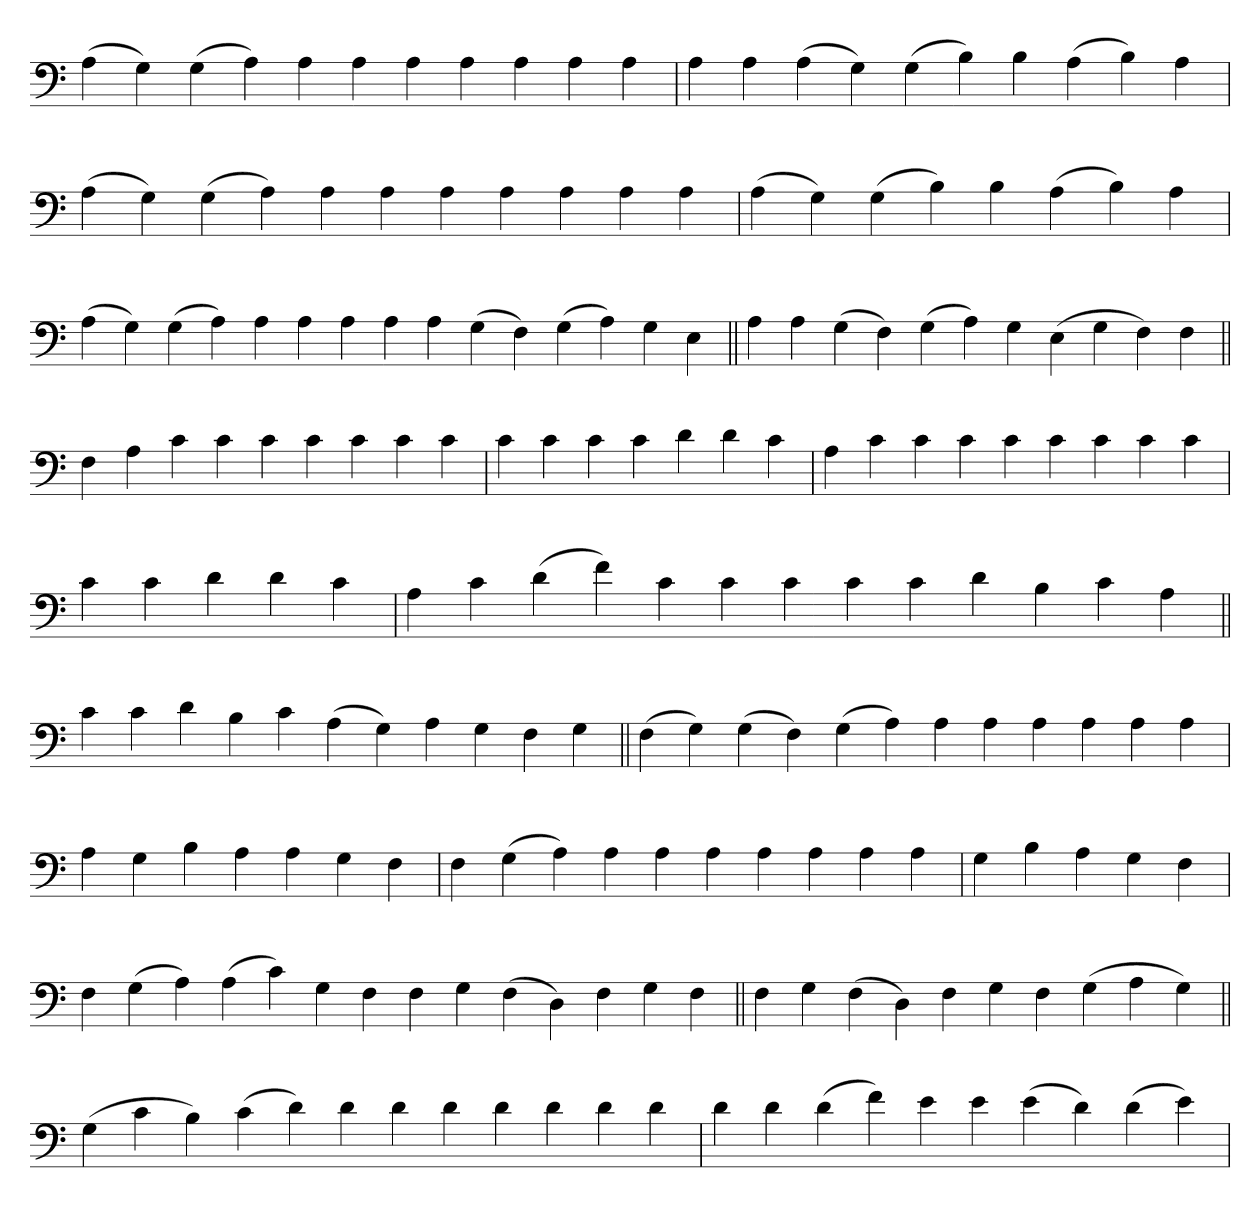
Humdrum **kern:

**kern
*part1
*staff1
=
(4A
4G)
(4G
4A)
4A
4A
4A
4A
4A
4A
4A
=`
4A
4A
(4A
4G)
(4G
4B)
4B
(4A
4B)
4A
=
(4A
4G)
(4G
4A)
4A
4A
4A
4A
4A
4A
4A
=`
(4A
4G)
(4G
4B)
4B
(4A
4B)
4A
=
(4A
4G)
(4G
4A)
4A
4A
4A
4A
4A
(4G
4F)
(4G
4A)
4G
4E
=||
4A
4A
(4G
4F)
(4G
4A)
4G
(4E
4G
4F)
4F
=||
4F
4A
4c
4c
4c
4c
4c
4c
4c
=`
4c
4c
4c
4c
4d
4d
4c
=
4A
4c
4c
4c
4c
4c
4c
4c
4c
=`
4c
4c
4d
4d
4c
=
4A
4c
(4d
4f)
4c
4c
4c
4c
4c
4d
4B
4c
4A
=||
4c
4c
4d
4B
4c
(4A
4G)
4A
4G
4F
4G
=||
(4F
4G)
(4G
4F)
(4G
4A)
4A
4A
4A
4A
4A
4A
=`
4A
4G
4B
4A
4A
4G
4F
=
4F
(4G
4A)
4A
4A
4A
4A
4A
4A
4A
=`
4G
4B
4A
4G
4F
=
4F
(4G
4A)
(4A
4c)
4G
4F
4F
4G
(4F
4D)
4F
4G
4F
=||
4F
4G
(4F
4D)
4F
4G
4F
(4G
4A
4G)
=||
(4G
4c
4B)
(4c
4d)
4d
4d
4d
4d
4d
4d
4d
=`
4d
4d
(4d
4f)
4e
4e
(4e
4d)
(4d
4e)
=
*-
